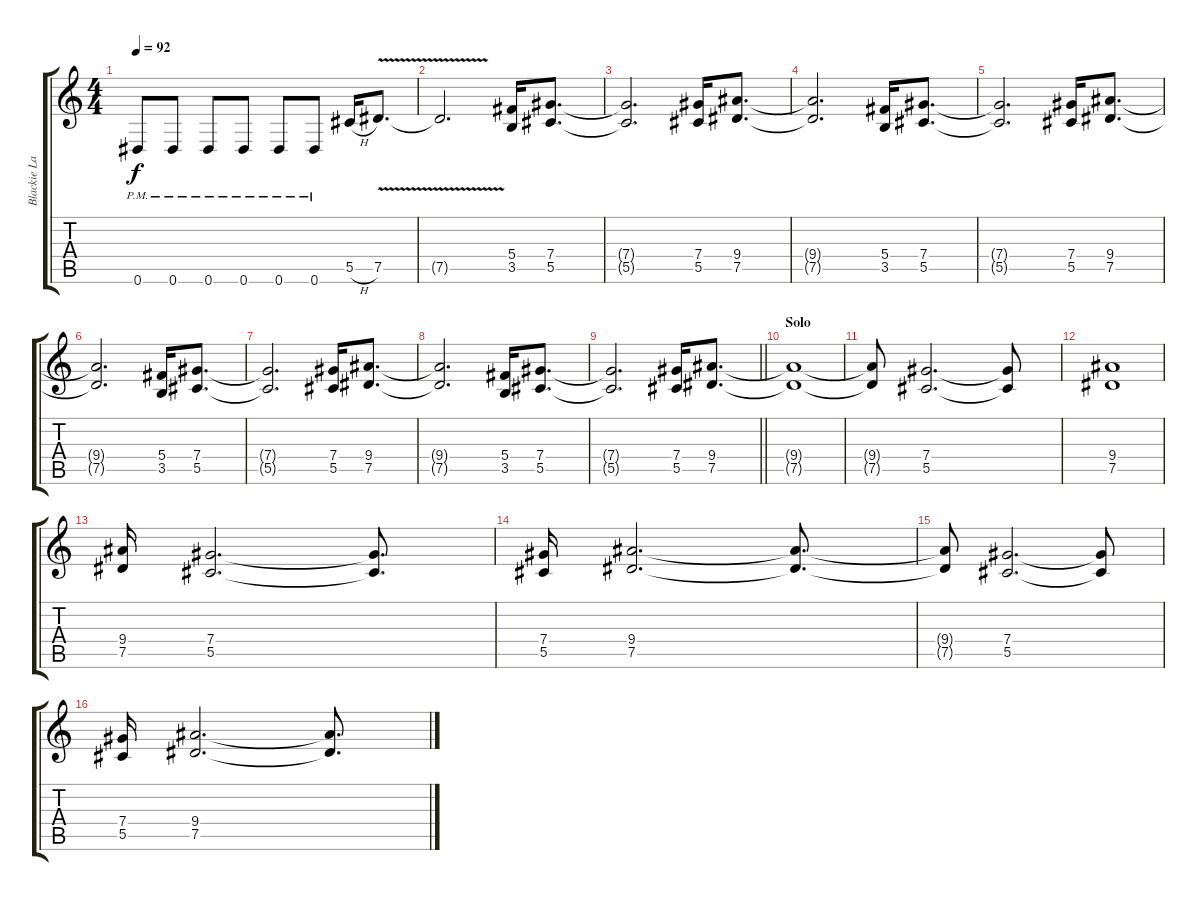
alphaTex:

\track ("Blackie Lawless" "Blackie La") {instrument distortionguitar}
\staff {score tabs}
\tuning (Eb4 Bb3 Gb3 Db3 Ab2 Eb2) {hide}
\ts (4 4)
\tempo 92
\clef g2
\ks c
0.6{pm}.8{dy f} 0.6{pm}.8 0.6{pm}.8 0.6{pm}.8 0.6{pm}.8 0.6{pm}.8 5.5{h}.16 7.5{v}.8{d} |
7.5{t}.2{d} (5.4 3.5).16 (7.4 5.5).8{d} |
(7.4{t} 5.5{t}).2{d} (7.4 5.5).16 (9.4 7.5).8{d} |
(9.4{t} 7.5{t}).2{d} (5.4 3.5).16 (7.4 5.5).8{d} |
(7.4{t} 5.5{t}).2{d} (7.4 5.5).16 (9.4 7.5).8{d} |
(9.4{t} 7.5{t}).2{d} (5.4 3.5).16 (7.4 5.5).8{d} |
(7.4{t} 5.5{t}).2{d} (7.4 5.5).16 (9.4 7.5).8{d} |
(9.4{t} 7.5{t}).2{d} (5.4 3.5).16 (7.4 5.5).8{d} |
\barLineRight lightlight
(7.4{t} 5.5{t}).2{d} (7.4 5.5).16 (9.4 7.5).8{d} |
\section ("" "Solo ")
(9.4{t} 7.5{t}).1 |
(9.4{t} 7.5{t}).8 (7.4 5.5).2{d} (7.4{t} 5.5{t}).8 |
(9.4 7.5).1 |
(9.4 7.5).16 (7.4 5.5).2{d} (7.4{t} 5.5{t}).8{d} |
(7.4 5.5).16 (9.4 7.5).2{d} (9.4{t} 7.5{t}).8{d} |
(9.4{t} 7.5{t}).8 (7.4 5.5).2{d} (7.4{t} 5.5{t}).8 |
(7.4 5.5).16 (9.4 7.5).2{d} (9.4{t} 7.5{t}).8{d}
